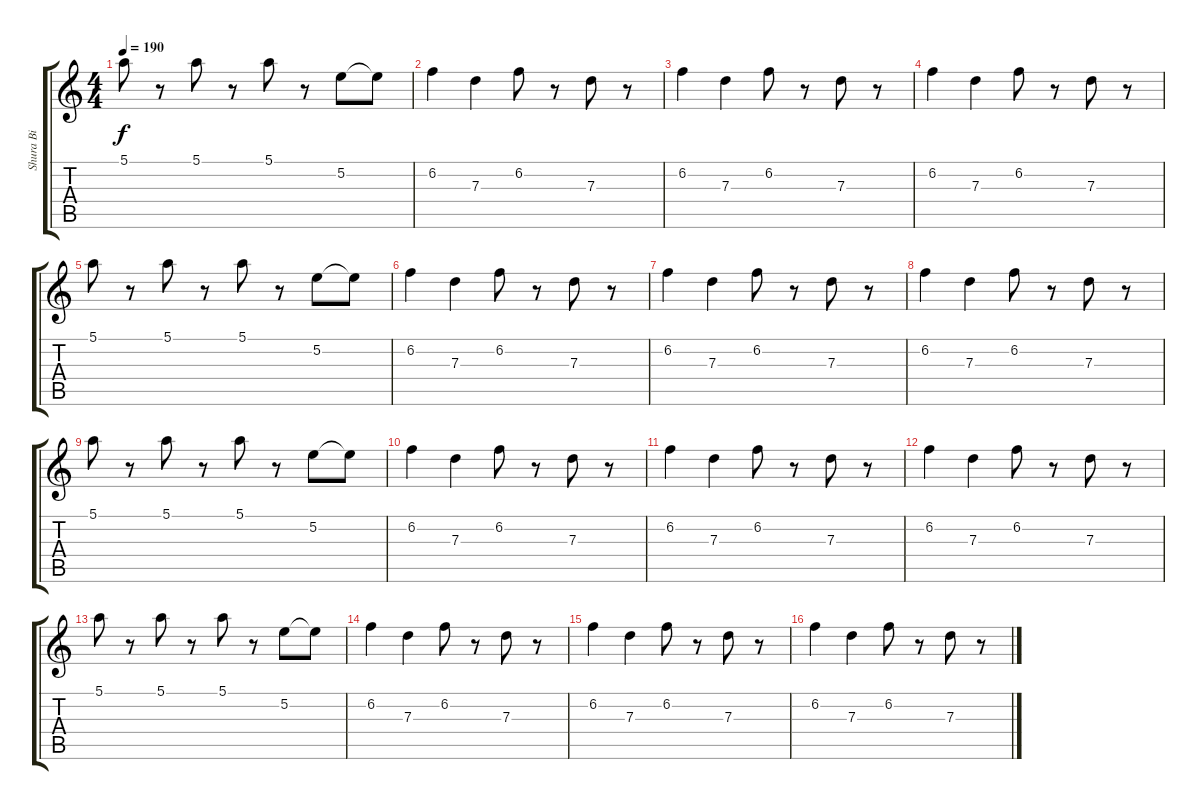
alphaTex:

\track ("Shura Bi" "Shura Bi") {instrument distortionguitar}
\staff {score tabs}
\tuning (E4 B3 G3 D3 A2 E2) {hide}
\ts (4 4)
\tempo 190
\clef g2
\ks c
5.1.8{dy f} r.8 5.1.8 r.8 5.1.8 r.8 5.2.8 5.2{t}.8 |
6.2.4 7.3.4 6.2.8 r.8 7.3.8 r.8 |
6.2.4 7.3.4 6.2.8 r.8 7.3.8 r.8 |
6.2.4 7.3.4 6.2.8 r.8 7.3.8 r.8 |
5.1.8 r.8 5.1.8 r.8 5.1.8 r.8 5.2.8 5.2{t}.8 |
6.2.4 7.3.4 6.2.8 r.8 7.3.8 r.8 |
6.2.4 7.3.4 6.2.8 r.8 7.3.8 r.8 |
6.2.4 7.3.4 6.2.8 r.8 7.3.8 r.8 |
5.1.8 r.8 5.1.8 r.8 5.1.8 r.8 5.2.8 5.2{t}.8 |
6.2.4 7.3.4 6.2.8 r.8 7.3.8 r.8 |
6.2.4 7.3.4 6.2.8 r.8 7.3.8 r.8 |
6.2.4 7.3.4 6.2.8 r.8 7.3.8 r.8 |
5.1.8 r.8 5.1.8 r.8 5.1.8 r.8 5.2.8 5.2{t}.8 |
6.2.4 7.3.4 6.2.8 r.8 7.3.8 r.8 |
6.2.4 7.3.4 6.2.8 r.8 7.3.8 r.8 |
6.2.4 7.3.4 6.2.8 r.8 7.3.8 r.8
